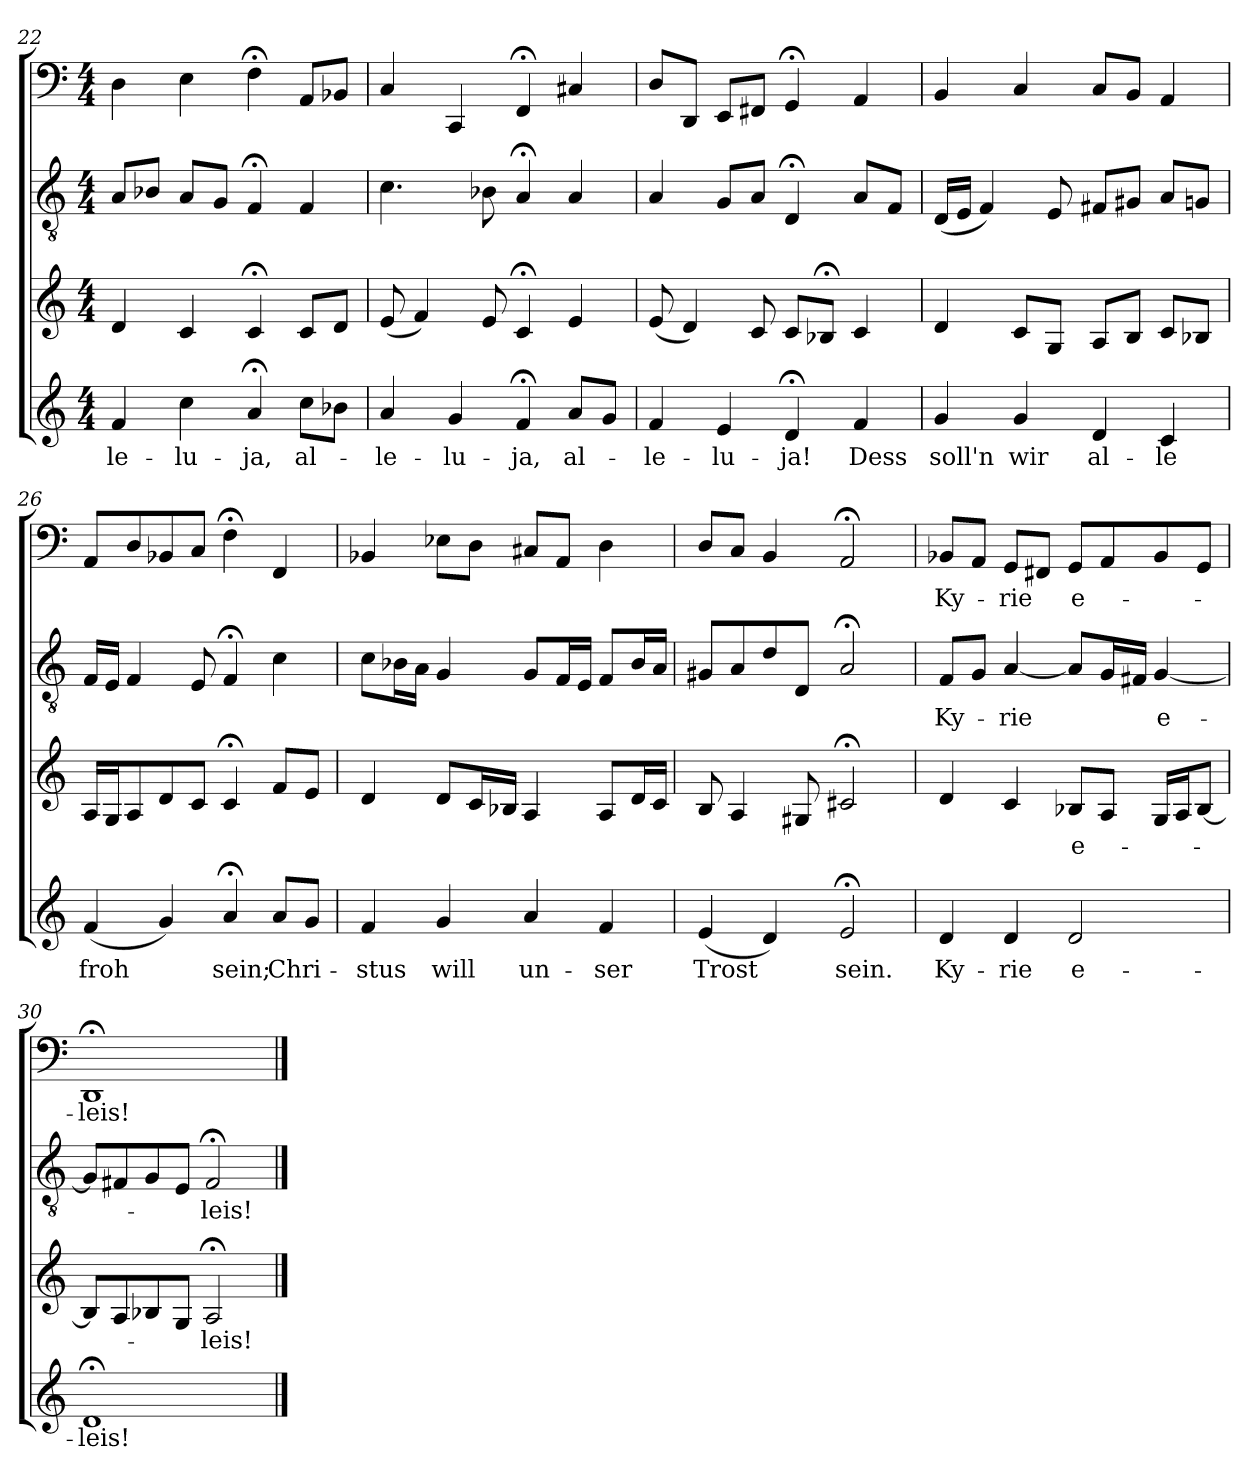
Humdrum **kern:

**kern	**text	**kern	**text	**kern	**text	**kern	**text
*part4	*part4	*part3	*part3	*part2	*part2	*part1	*part1
*staff4	*staff4	*staff3	*staff3	*staff2	*staff2	*staff1	*staff1
*clefG2	*	*clefG2	*	*clefGv2	*	*clefF4	*
*k[]	*	*k[]	*	*k[]	*	*k[]	*
*a:	*	*a:	*	*a:	*	*a:	*
*M4/4	*	*M4/4	*	*M4/4	*	*M4/4	*
=22	=22	=22	=22	=22	=22	=22	=22
4f/	-le-	4d/	.	8A/L	.	4D\	.
.	.	.	.	8B-X/J	.	.	.
4cc\	-lu-	4c/	.	8A/L	.	4E\	.
.	.	.	.	8G/J	.	.	.
4a;</	-ja,	4c;</	.	4F;</	.	4F;<\	.
8cc\L	al-	8c/L	.	4F/	.	8AA/L	.
8b-X\J	.	8d/J	.	.	.	8BB-X/J	.
=23	=23	=23	=23	=23	=23	=23	=23
4a/	-le-	(8e/	.	4.c\	.	4C/	.
.	.	4f/)	.	.	.	.	.
4g/	-lu-	.	.	.	.	4CC/	.
.	.	8e/	.	8B-X\	.	.	.
4f;</	-ja,	4c;</	.	4A;</	.	4FF;</	.
8a/L	al-	4e/	.	4A/	.	4C#X/	.
8g/J	.	.	.	.	.	.	.
=24	=24	=24	=24	=24	=24	=24	=24
4f/	-le-	(8e/	.	4A/	.	8D/L	.
.	.	4d/)	.	.	.	8DD/J	.
4e/	-lu-	.	.	8G/L	.	8EE/L	.
.	.	8c/	.	8A/J	.	8FF#X/J	.
4d;</	-ja!	8c/L	.	4D;</	.	4GG;</	.
.	.	8B-X;</J	.	.	.	.	.
4f/	Dess	4c/	.	8A/L	.	4AA/	.
.	.	.	.	8F/J	.	.	.
=25	=25	=25	=25	=25	=25	=25	=25
4g/	soll'n	4d/	.	(16D/LL	.	4BB/	.
.	.	.	.	16E/JJ	.	.	.
.	.	.	.	4F/)	.	.	.
4g/	wir	8c/L	.	.	.	4C/	.
.	.	8G/J	.	8E/	.	.	.
4d/	al-	8A/L	.	8F#X/L	.	8C/L	.
.	.	8B/J	.	8G#X/J	.	8BB/J	.
4c/	-le	8c/L	.	8A/L	.	4AA/	.
.	.	8B-X/J	.	8Gn/J	.	.	.
=26	=26	=26	=26	=26	=26	=26	=26
(4f/	froh	16A/LL	.	16F/LL	.	8AA/L	.
.	.	16G/J	.	16E/JJ	.	.	.
.	.	8A/	.	4F/	.	8D/	.
4g/)	.	8d/	.	.	.	8BB-X/	.
.	.	8c/J	.	8E/	.	8C/J	.
4a;</	sein;	4c;</	.	4F;</	.	4F;<\	.
8a/L	Chri-	8f/L	.	4c\	.	4FF/	.
8g/J	.	8e/J	.	.	.	.	.
=27	=27	=27	=27	=27	=27	=27	=27
4f/	-stus	4d/	.	8c\L	.	4BB-X/	.
.	.	.	.	16B-X\L	.	.	.
.	.	.	.	16A\JJ	.	.	.
4g/	will	8d/L	.	4G/	.	8E-X\L	.
.	.	16c/L	.	.	.	8D\J	.
.	.	16B-X/JJ	.	.	.	.	.
4a/	un-	4A/	.	8G/L	.	8C#X/L	.
.	.	.	.	16F/L	.	8AA/J	.
.	.	.	.	16E/JJ	.	.	.
4f/	-ser	8A/L	.	8F/L	.	4D\	.
.	.	16d/L	.	16B-/L	.	.	.
.	.	16c/JJ	.	16A/JJ	.	.	.
=28	=28	=28	=28	=28	=28	=28	=28
(4e/	Trost	8B/	.	8G#X/L	.	8D/L	.
.	.	4A/	.	8A/	.	8C/J	.
4d/)	.	.	.	8d/	.	4BB/	.
.	.	8G#X/	.	8D/J	.	.	.
2e;</	sein.	2c#X;</	.	2A;</	.	2AA;</	.
=29	=29	=29	=29	=29	=29	=29	=29
4d/	Ky-	4d/	.	8F/L	Ky-	8BB-X/L	Ky-
.	.	.	.	8G/J	.	8AA/J	.
4d/	-rie	4c/	.	[4A/	-rie	8GG/L	-rie
.	.	.	.	.	.	8FF#X/J	.
2d/	e-	8B-X/L	e-	8A/L]	.	8GG/L	e-
.	.	8A/J	.	16G/L	.	8AA/	.
.	.	.	.	16F#X/JJ	.	.	.
.	.	16G/LL	.	[4G/	e-	8BB-/	.
.	.	16A/J	.	.	.	.	.
.	.	[8B-/J	.	.	.	8GG/J	.
=30	=30	=30	=30	=30	=30	=30	=30
1d;</	-leis!	8B-/L]	.	8G/L]	.	1DD;</	-leis!
.	.	8A/	.	8F#X/	.	.	.
.	.	8B-X/	.	8G/	.	.	.
.	.	8G/J	.	8E/J	.	.	.
.	.	2A;</	-leis!	2F#;</	-leis!	.	.
==	==	==	==	==	==	==	==
*-	*-	*-	*-	*-	*-	*-	*-
